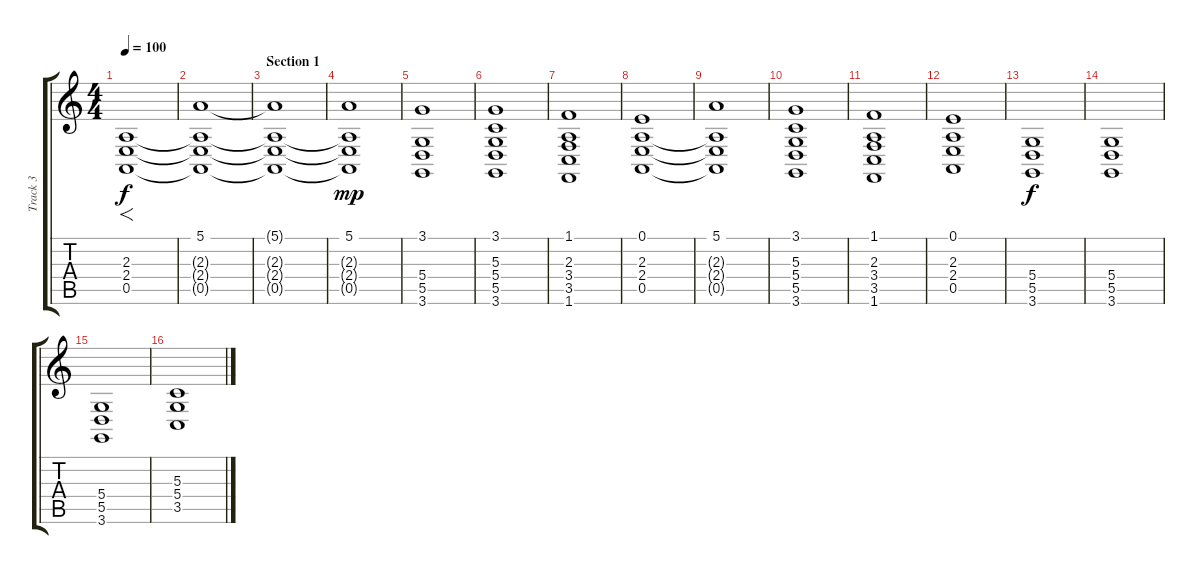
\track ("Track 3" "Track 3") {instrument synthstrings1}
\staff {score tabs}
\tuning (E4 B3 G3 D3 A2 E2) {hide}
\ts (4 4)
\tempo 100
\clef g2
\ks c
(2.3 2.4 0.5).1{f dy f instrument synthstrings1} |
(5.1 2.3{t} 2.4{t} 0.5{t}).1 |
\section ("" "Section 1")
(5.1{t} 2.3{t} 2.4{t} 0.5{t}).1 |
(5.1 2.3{t} 2.4{t} 0.5{t}).1{dy mp} |
(3.1 5.4 5.5 3.6).1 |
(3.1 5.3 5.4 5.5 3.6).1 |
(1.1 2.3 3.4 3.5 1.6).1 |
(0.1 2.3 2.4 0.5).1 |
(5.1 2.3{t} 2.4{t} 0.5{t}).1 |
(3.1 5.3 5.4 5.5 3.6).1 |
(1.1 2.3 3.4 3.5 1.6).1 |
(0.1 2.3 2.4 0.5).1 |
(5.4 5.5 3.6).1{dy f} |
(5.4 5.5 3.6).1 |
(5.4 5.5 3.6).1 |
(5.3 5.4 3.5).1
